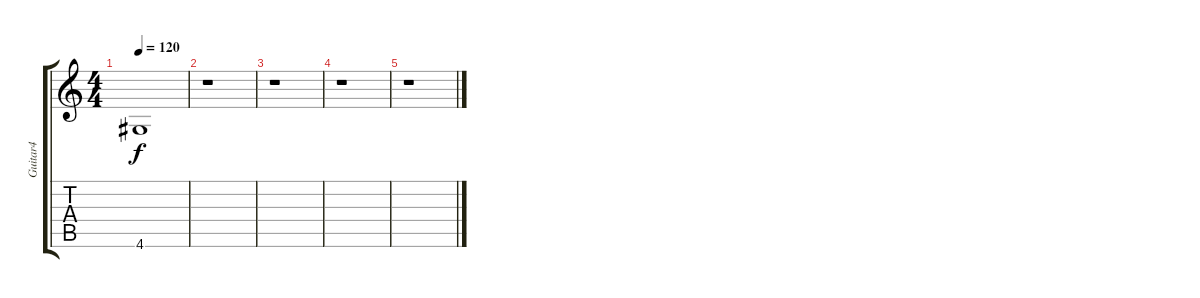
\track ("Guitar4" "Guitar4") {instrument distortionguitar}
\staff {score tabs}
\tuning (E4 B3 G3 D3 A2 E2) {hide}
\ts (4 4)
\tempo 120
\clef g2
\ks c
4.6.1{dy f} |
r.1 |
r.1 |
r.1 |
r.1
